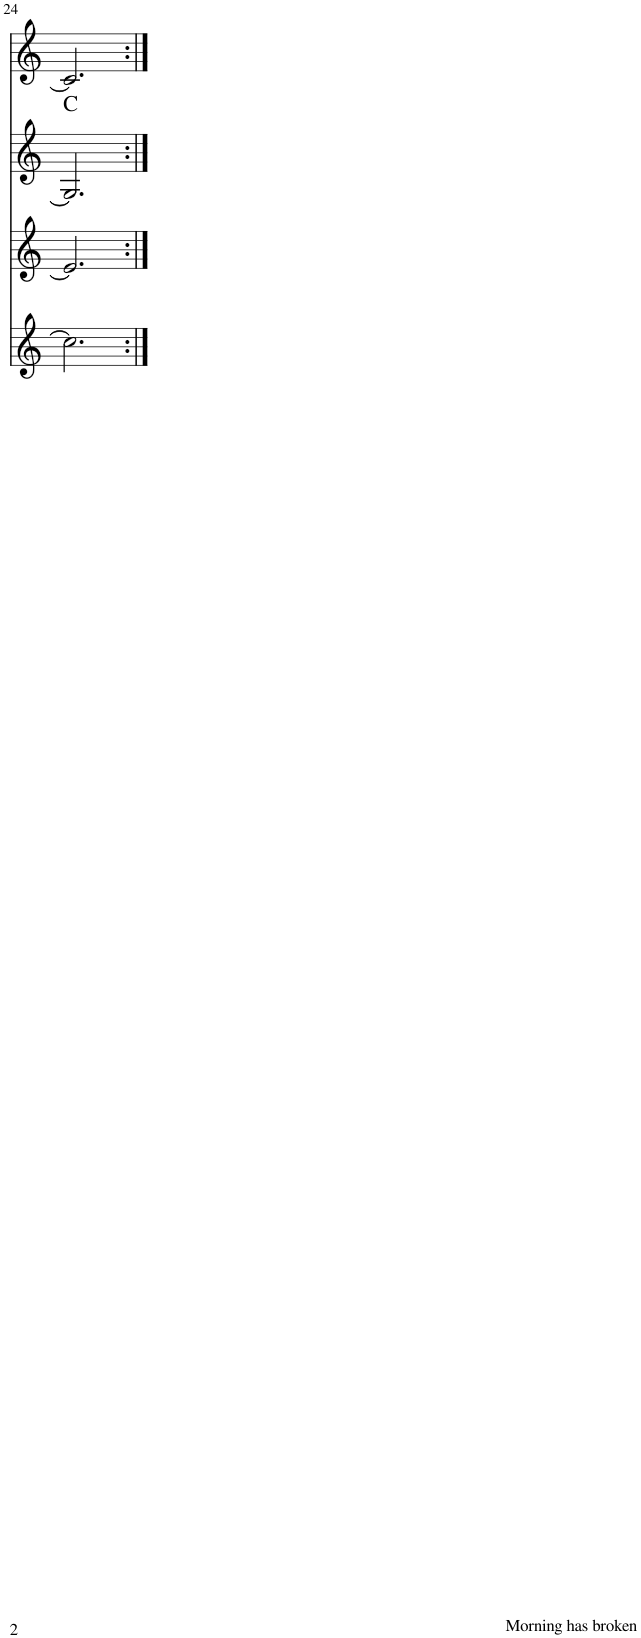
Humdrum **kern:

**kern	**kern	**kern	**harte	**kern
*part4	*part3	*part2	*part2	*part1
*staff4	*staff3	*staff2	*	*staff1
*I"Stem	*I"Stem	*I"Stem	*	*I"Stem
!!LO:PB:g=z
*clefG2	*clefG2	*clefG2	*	*clefG2
*k[]	*k[]	*k[]	*	*k[]
*M3/4	*M3/4	*M3/4	*	*M3/4
=24	=24	=24	=24	=24
2.cc\]	2.e/]	2.G/]	C:maj	2.c/]
=:|!	=:|!	=:|!	=:|!	=:|!
*-	*-	*-	*-	*-
